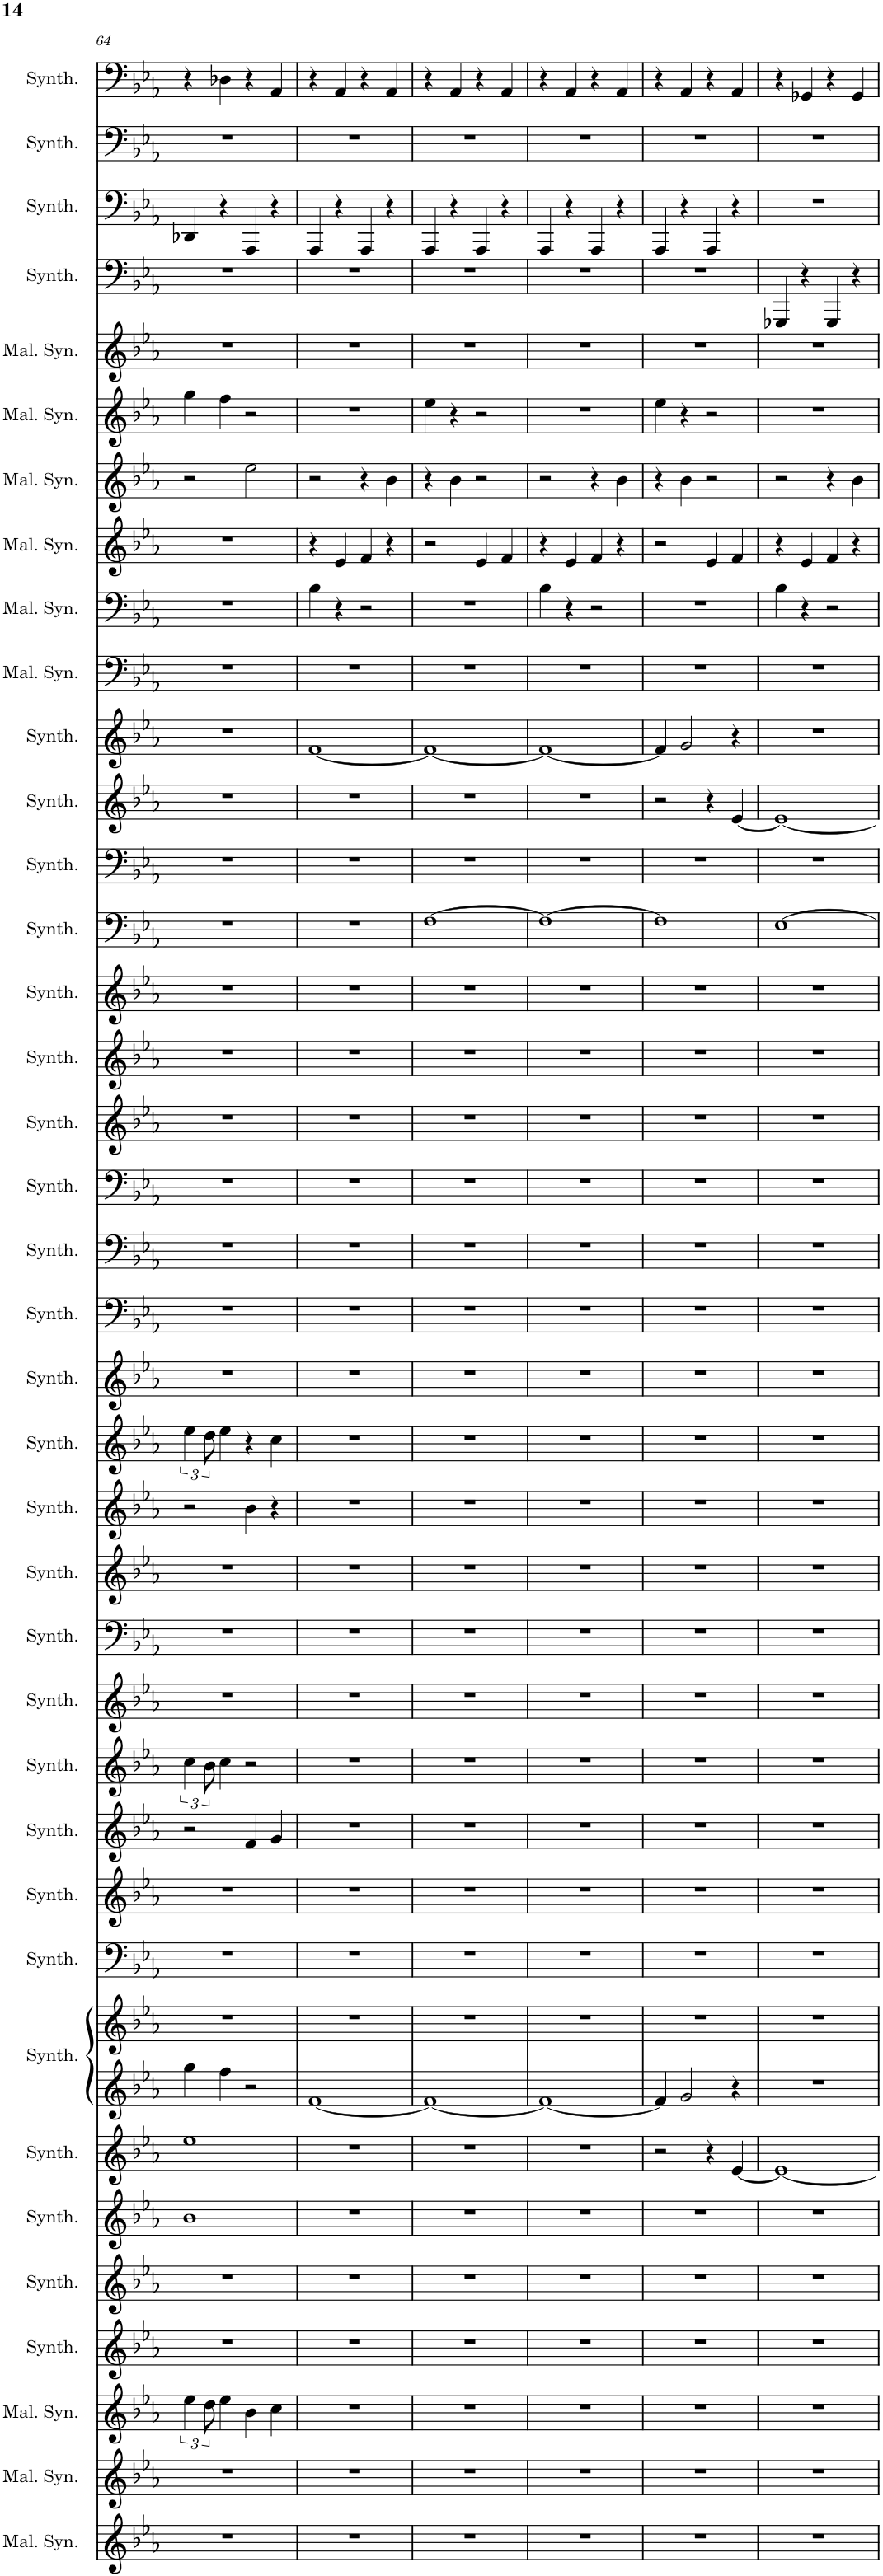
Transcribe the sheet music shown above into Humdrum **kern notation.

**kern	**kern	**kern	**kern	**kern	**kern	**kern	**kern	**kern	**kern	**kern	**kern	**kern	**kern	**kern	**kern	**kern	**kern	**kern	**kern	**kern	**kern	**kern	**kern	**kern	**kern	**kern	**kern	**kern	**kern	**kern	**kern	**kern	**kern	**kern	**kern	**kern	**kern	**kern
*part38	*part37	*part36	*part35	*part34	*part33	*part32	*part31	*part31	*part30	*part29	*part28	*part27	*part26	*part25	*part24	*part23	*part22	*part21	*part20	*part19	*part18	*part17	*part16	*part15	*part14	*part13	*part12	*part11	*part10	*part9	*part8	*part7	*part6	*part5	*part4	*part3	*part2	*part1
*staff39	*staff38	*staff37	*staff36	*staff35	*staff34	*staff33	*staff32	*staff31	*staff30	*staff29	*staff28	*staff27	*staff26	*staff25	*staff24	*staff23	*staff22	*staff21	*staff20	*staff19	*staff18	*staff17	*staff16	*staff15	*staff14	*staff13	*staff12	*staff11	*staff10	*staff9	*staff8	*staff7	*staff6	*staff5	*staff4	*staff3	*staff2	*staff1
*I"Mallet Synthesizer	*I"Mallet Synthesizer	*I"Mallet Synthesizer, Synth	*I"Saw Synthesizer	*I"Saw Synthesizer	*I"Saw Synthesizer	*I"Saw Synthesizer	*I"Saw Synthesizer, Piano	*	*I"Saw Synthesizer	*I"Saw Synthesizer	*I"Saw Synthesizer	*I"Saw Synthesizer	*I"Saw Synthesizer, Harmony 2	*I"Saw Synthesizer	*I"Saw Synthesizer	*I"Saw Synthesizer	*I"Saw Synthesizer	*I"Saw Synthesizer, Harmony 1	*I"String Synthesizer	*I"String Synthesizer	*I"String Synthesizer	*I"String Synthesizer	*I"String Synthesizer	*I"String Synthesizer, Clean GTR	*I"String Synthesizer	*I"String Synthesizer	*I"String Synthesizer	*I"String Synthesizer, Choir	*I"Mallet Synthesizer	*I"Mallet Synthesizer	*I"Mallet Synthesizer	*I"Mallet Synthesizer	*I"Mallet Synthesizer	*I"Mallet Synthesizer, Center Lead 1	*I"Bass Synthesizer	*I"Bass Synthesizer	*I"Bass Synthesizer	*I"Bass Synthesizer, Bass GTR
*I'Mal. Syn.	*I'Mal. Syn.	*I'Mal. Syn.	*I'Synth.	*I'Synth.	*I'Synth.	*I'Synth.	*I'Synth.	*	*I'Synth.	*I'Synth.	*I'Synth.	*I'Synth.	*I'Synth.	*I'Synth.	*I'Synth.	*I'Synth.	*I'Synth.	*I'Synth.	*I'Synth.	*I'Synth.	*I'Synth.	*I'Synth.	*I'Synth.	*I'Synth.	*I'Synth.	*I'Synth.	*I'Synth.	*I'Synth.	*I'Mal. Syn.	*I'Mal. Syn.	*I'Mal. Syn.	*I'Mal. Syn.	*I'Mal. Syn.	*I'Mal. Syn.	*I'Synth.	*I'Synth.	*I'Synth.	*I'Synth.
!!LO:PB:g=z
*clefG2	*clefG2	*clefG2	*clefG2	*clefG2	*clefG2	*clefG2	*clefG2	*clefG2	*clefF4	*clefG2	*clefG2	*clefG2	*clefG2	*clefF4	*clefG2	*clefG2	*clefG2	*clefG2	*clefF4	*clefF4	*clefF4	*clefG2	*clefG2	*clefG2	*clefF4	*clefF4	*clefG2	*clefG2	*clefF4	*clefF4	*clefG2	*clefG2	*clefG2	*clefG2	*clefF4	*clefF4	*clefF4	*clefF4
*k[b-e-a-]	*k[b-e-a-]	*k[b-e-a-]	*k[b-e-a-]	*k[b-e-a-]	*k[b-e-a-]	*k[b-e-a-]	*k[b-e-a-]	*k[b-e-a-]	*k[b-e-a-]	*k[b-e-a-]	*k[b-e-a-]	*k[b-e-a-]	*k[b-e-a-]	*k[b-e-a-]	*k[b-e-a-]	*k[b-e-a-]	*k[b-e-a-]	*k[b-e-a-]	*k[b-e-a-]	*k[b-e-a-]	*k[b-e-a-]	*k[b-e-a-]	*k[b-e-a-]	*k[b-e-a-]	*k[b-e-a-]	*k[b-e-a-]	*k[b-e-a-]	*k[b-e-a-]	*k[b-e-a-]	*k[b-e-a-]	*k[b-e-a-]	*k[b-e-a-]	*k[b-e-a-]	*k[b-e-a-]	*k[b-e-a-]	*k[b-e-a-]	*k[b-e-a-]	*k[b-e-a-]
*M4/4	*M4/4	*M4/4	*M4/4	*M4/4	*M4/4	*M4/4	*M4/4	*M4/4	*M4/4	*M4/4	*M4/4	*M4/4	*M4/4	*M4/4	*M4/4	*M4/4	*M4/4	*M4/4	*M4/4	*M4/4	*M4/4	*M4/4	*M4/4	*M4/4	*M4/4	*M4/4	*M4/4	*M4/4	*M4/4	*M4/4	*M4/4	*M4/4	*M4/4	*M4/4	*M4/4	*M4/4	*M4/4	*M4/4
=64	=64	=64	=64	=64	=64	=64	=64	=64	=64	=64	=64	=64	=64	=64	=64	=64	=64	=64	=64	=64	=64	=64	=64	=64	=64	=64	=64	=64	=64	=64	=64	=64	=64	=64	=64	=64	=64	=64
1r	1r	6ee-\	1r	1r	1b-	1ee-	4gg\	1r	1r	1r	2r	6cc\	1r	1r	1r	2r	6ee-\	1r	1r	1r	1r	1r	1r	1r	1r	1r	1r	1r	1r	1r	1r	2r	4gg\	1r	1r	4DD-X/	1r	4r
.	.	12dd\	.	.	.	.	.	.	.	.	.	12b-\	.	.	.	.	12dd\	.	.	.	.	.	.	.	.	.	.	.	.	.	.	.	.	.	.	.	.	.
.	.	4ee-\	.	.	.	.	4ff\	.	.	.	.	4cc\	.	.	.	.	4ee-\	.	.	.	.	.	.	.	.	.	.	.	.	.	.	.	4ff\	.	.	4r	.	4D-X\
.	.	4b-\	.	.	.	.	2r	.	.	.	4f/	2r	.	.	.	4b-\	4r	.	.	.	.	.	.	.	.	.	.	.	.	.	.	2ee-\	2r	.	.	4AAA-/	.	4r
.	.	4cc\	.	.	.	.	.	.	.	.	4g/	.	.	.	.	4r	4cc\	.	.	.	.	.	.	.	.	.	.	.	.	.	.	.	.	.	.	4r	.	4AA-/
=65	=65	=65	=65	=65	=65	=65	=65	=65	=65	=65	=65	=65	=65	=65	=65	=65	=65	=65	=65	=65	=65	=65	=65	=65	=65	=65	=65	=65	=65	=65	=65	=65	=65	=65	=65	=65	=65	=65
1r	1r	1r	1r	1r	1r	1r	[1f	1r	1r	1r	1r	1r	1r	1r	1r	1r	1r	1r	1r	1r	1r	1r	1r	1r	1r	1r	1r	[1f	1r	4B-\	4r	2r	1r	1r	1r	4AAA-/	1r	4r
.	.	.	.	.	.	.	.	.	.	.	.	.	.	.	.	.	.	.	.	.	.	.	.	.	.	.	.	.	.	4r	4e-/	.	.	.	.	4r	.	4AA-/
.	.	.	.	.	.	.	.	.	.	.	.	.	.	.	.	.	.	.	.	.	.	.	.	.	.	.	.	.	.	2r	4f/	4r	.	.	.	4AAA-/	.	4r
.	.	.	.	.	.	.	.	.	.	.	.	.	.	.	.	.	.	.	.	.	.	.	.	.	.	.	.	.	.	.	4r	4b-\	.	.	.	4r	.	4AA-/
=66	=66	=66	=66	=66	=66	=66	=66	=66	=66	=66	=66	=66	=66	=66	=66	=66	=66	=66	=66	=66	=66	=66	=66	=66	=66	=66	=66	=66	=66	=66	=66	=66	=66	=66	=66	=66	=66	=66
1r	1r	1r	1r	1r	1r	1r	1f_	1r	1r	1r	1r	1r	1r	1r	1r	1r	1r	1r	1r	1r	1r	1r	1r	1r	[1F	1r	1r	1f_	1r	1r	2r	4r	4ee-\	1r	1r	4AAA-/	1r	4r
.	.	.	.	.	.	.	.	.	.	.	.	.	.	.	.	.	.	.	.	.	.	.	.	.	.	.	.	.	.	.	.	4b-\	4r	.	.	4r	.	4AA-/
.	.	.	.	.	.	.	.	.	.	.	.	.	.	.	.	.	.	.	.	.	.	.	.	.	.	.	.	.	.	.	4e-/	2r	2r	.	.	4AAA-/	.	4r
.	.	.	.	.	.	.	.	.	.	.	.	.	.	.	.	.	.	.	.	.	.	.	.	.	.	.	.	.	.	.	4f/	.	.	.	.	4r	.	4AA-/
=67	=67	=67	=67	=67	=67	=67	=67	=67	=67	=67	=67	=67	=67	=67	=67	=67	=67	=67	=67	=67	=67	=67	=67	=67	=67	=67	=67	=67	=67	=67	=67	=67	=67	=67	=67	=67	=67	=67
1r	1r	1r	1r	1r	1r	1r	1f_	1r	1r	1r	1r	1r	1r	1r	1r	1r	1r	1r	1r	1r	1r	1r	1r	1r	1F_	1r	1r	1f_	1r	4B-\	4r	2r	1r	1r	1r	4AAA-/	1r	4r
.	.	.	.	.	.	.	.	.	.	.	.	.	.	.	.	.	.	.	.	.	.	.	.	.	.	.	.	.	.	4r	4e-/	.	.	.	.	4r	.	4AA-/
.	.	.	.	.	.	.	.	.	.	.	.	.	.	.	.	.	.	.	.	.	.	.	.	.	.	.	.	.	.	2r	4f/	4r	.	.	.	4AAA-/	.	4r
.	.	.	.	.	.	.	.	.	.	.	.	.	.	.	.	.	.	.	.	.	.	.	.	.	.	.	.	.	.	.	4r	4b-\	.	.	.	4r	.	4AA-/
=68	=68	=68	=68	=68	=68	=68	=68	=68	=68	=68	=68	=68	=68	=68	=68	=68	=68	=68	=68	=68	=68	=68	=68	=68	=68	=68	=68	=68	=68	=68	=68	=68	=68	=68	=68	=68	=68	=68
1r	1r	1r	1r	1r	1r	2r	4f/]	1r	1r	1r	1r	1r	1r	1r	1r	1r	1r	1r	1r	1r	1r	1r	1r	1r	1F]	1r	2r	4f/]	1r	1r	2r	4r	4ee-\	1r	1r	4AAA-/	1r	4r
.	.	.	.	.	.	.	2g/	.	.	.	.	.	.	.	.	.	.	.	.	.	.	.	.	.	.	.	.	2g/	.	.	.	4b-\	4r	.	.	4r	.	4AA-/
.	.	.	.	.	.	4r	.	.	.	.	.	.	.	.	.	.	.	.	.	.	.	.	.	.	.	.	4r	.	.	.	4e-/	2r	2r	.	.	4AAA-/	.	4r
.	.	.	.	.	.	[4e-/	4r	.	.	.	.	.	.	.	.	.	.	.	.	.	.	.	.	.	.	.	[4e-/	4r	.	.	4f/	.	.	.	.	4r	.	4AA-/
=69	=69	=69	=69	=69	=69	=69	=69	=69	=69	=69	=69	=69	=69	=69	=69	=69	=69	=69	=69	=69	=69	=69	=69	=69	=69	=69	=69	=69	=69	=69	=69	=69	=69	=69	=69	=69	=69	=69
1r	1r	1r	1r	1r	1r	1e-_	1r	1r	1r	1r	1r	1r	1r	1r	1r	1r	1r	1r	1r	1r	1r	1r	1r	1r	[1E-	1r	1e-_	1r	1r	4B-\	4r	2r	1r	1r	4GGG-X/	1r	1r	4r
.	.	.	.	.	.	.	.	.	.	.	.	.	.	.	.	.	.	.	.	.	.	.	.	.	.	.	.	.	.	4r	4e-/	.	.	.	4r	.	.	4GG-X/
.	.	.	.	.	.	.	.	.	.	.	.	.	.	.	.	.	.	.	.	.	.	.	.	.	.	.	.	.	.	2r	4f/	4r	.	.	4GGG-/	.	.	4r
.	.	.	.	.	.	.	.	.	.	.	.	.	.	.	.	.	.	.	.	.	.	.	.	.	.	.	.	.	.	.	4r	4b-\	.	.	4r	.	.	4GG-/
=	=	=	=	=	=	=	=	=	=	=	=	=	=	=	=	=	=	=	=	=	=	=	=	=	=	=	=	=	=	=	=	=	=	=	=	=	=	=
*-	*-	*-	*-	*-	*-	*-	*-	*-	*-	*-	*-	*-	*-	*-	*-	*-	*-	*-	*-	*-	*-	*-	*-	*-	*-	*-	*-	*-	*-	*-	*-	*-	*-	*-	*-	*-	*-	*-
